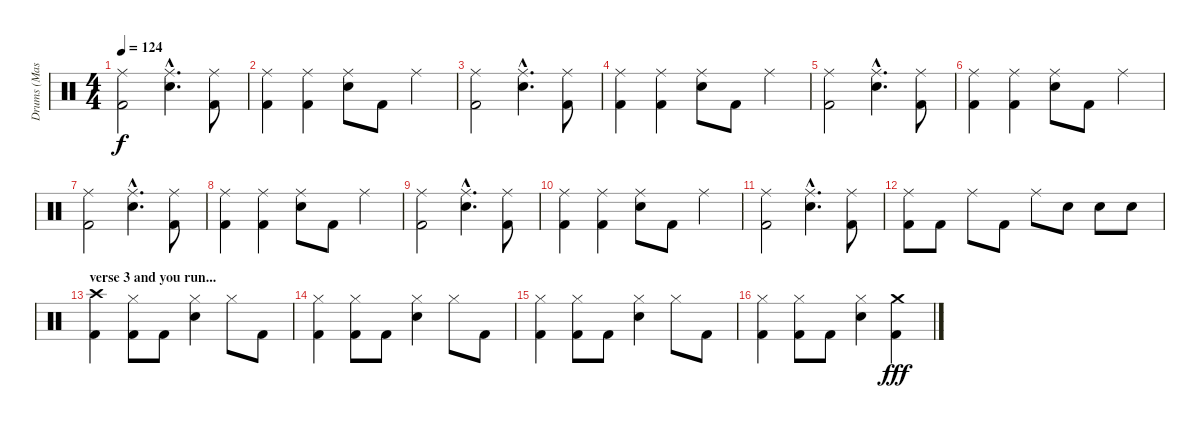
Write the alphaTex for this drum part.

\track ("Drums (Mason)" "Drums (Mas") {instrument percussion}
\staff {score}
\articulation defaults
\ts (4 4)
\tempo 124
\clef neutral
\ks c
("Ride (middle)" "Kick (hit) 2").2{dy f} ("Ride (middle)"{hac} "Electric Snare (hit)"{hac}).4{d} ("Ride (middle)" "Kick (hit) 2").8 |
("Ride (middle)" "Kick (hit) 2").4 ("Ride (middle)" "Kick (hit) 2").4 ("Ride (middle)" "Electric Snare (hit)").8 "Kick (hit) 2".8 "Ride (middle)".4 |
("Ride (middle)" "Kick (hit) 2").2 ("Ride (middle)"{hac} "Electric Snare (hit)"{hac}).4{d} ("Ride (middle)" "Kick (hit) 2").8 |
("Ride (middle)" "Kick (hit) 2").4 ("Ride (middle)" "Kick (hit) 2").4 ("Ride (middle)" "Electric Snare (hit)").8 "Kick (hit) 2".8 "Ride (middle)".4 |
("Ride (middle)" "Kick (hit) 2").2 ("Ride (middle)"{hac} "Electric Snare (hit)"{hac}).4{d} ("Ride (middle)" "Kick (hit) 2").8 |
("Ride (middle)" "Kick (hit) 2").4 ("Ride (middle)" "Kick (hit) 2").4 ("Ride (middle)" "Electric Snare (hit)").8 "Kick (hit) 2".8 "Ride (middle)".4 |
("Ride (middle)" "Kick (hit) 2").2 ("Ride (middle)"{hac} "Electric Snare (hit)"{hac}).4{d} ("Ride (middle)" "Kick (hit) 2").8 |
("Ride (middle)" "Kick (hit) 2").4 ("Ride (middle)" "Kick (hit) 2").4 ("Ride (middle)" "Electric Snare (hit)").8 "Kick (hit) 2".8 "Ride (middle)".4 |
("Ride (middle)" "Kick (hit) 2").2 ("Ride (middle)"{hac} "Electric Snare (hit)"{hac}).4{d} ("Ride (middle)" "Kick (hit) 2").8 |
("Ride (middle)" "Kick (hit) 2").4 ("Ride (middle)" "Kick (hit) 2").4 ("Ride (middle)" "Electric Snare (hit)").8 "Kick (hit) 2".8 "Ride (middle)".4 |
("Ride (middle)" "Kick (hit) 2").2 ("Ride (middle)"{hac} "Electric Snare (hit)"{hac}).4{d} ("Ride (middle)" "Kick (hit) 2").8 |
("Ride (middle)" "Kick (hit) 2").8 "Kick (hit) 2".8 "Ride (middle)".8 "Kick (hit) 2".8 "Ride (middle)".8 "Electric Snare (hit)".8 "Electric Snare (hit)".8 "Electric Snare (hit)".8 |
\section ("" "verse 3 and you run...")
("Crash high (hit)" "Kick (hit) 2").4 ("Hi-Hat (closed)" "Kick (hit) 2").8 "Kick (hit) 2".8 ("Hi-Hat (closed)" "Electric Snare (hit)").4 "Hi-Hat (closed)".8 "Kick (hit) 2".8 |
("Hi-Hat (closed)" "Kick (hit) 2").4 ("Hi-Hat (closed)" "Kick (hit) 2").8 "Kick (hit) 2".8 ("Hi-Hat (closed)" "Electric Snare (hit)").4 "Hi-Hat (closed)".8 "Kick (hit) 2".8 |
("Hi-Hat (closed)" "Kick (hit) 2").4 ("Hi-Hat (closed)" "Kick (hit) 2").8 "Kick (hit) 2".8 ("Hi-Hat (closed)" "Electric Snare (hit)").4 "Hi-Hat (closed)".8 "Kick (hit) 2".8 |
("Hi-Hat (closed)" "Kick (hit) 2").4 ("Hi-Hat (closed)" "Kick (hit) 2").8 "Kick (hit) 2".8 ("Hi-Hat (closed)" "Electric Snare (hit)").4 ("Crash medium (hit)" "Kick (hit) 2").4{dy fff}
